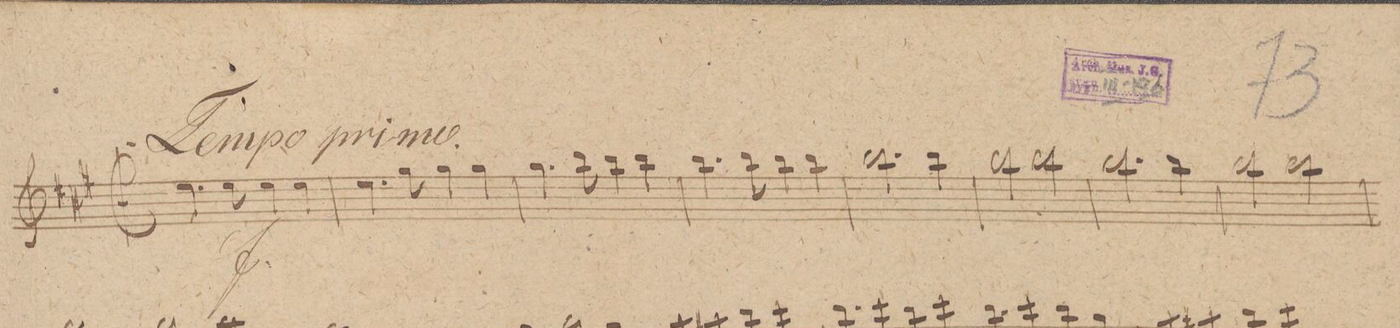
**kern	**dynam
*I"Oboi 1mo	*
*clefG2	*
*k[f#c#g#]	*
*met(c|)	*
*M2/2	*
4.ee\	.
8ee\	f
4ee\	.
4ee\	.
=106	=106
4.ee\	.
8gg#\	.
4gg#\	.
4gg#\	.
=107	=107
4.gg#\	.
8bb\	.
4bb\	.
4bb\	.
=108	=108
4.bb\	.
8bb\	.
4bb\	.
4bb\	.
=109	=109
2.bb\	.
4bb\	.
=110	=110
2bb\	.
2bb\	.
=111	=111
2.bb\	.
4bb\	.
=112	=112
2bb\	.
2bb\	.
=113	=113
*-	*-
